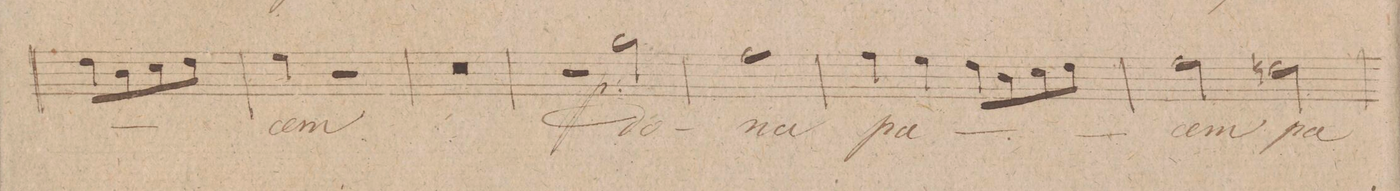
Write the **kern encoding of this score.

**kern	**text	**dynam
*I"Tenore.	*	*
*clefC4	*	*
*k[f#c#g#]	*	*
*met(c|)	*	*
*M2/2	*	*
8c#\L	.	.
8A\	.	.
8B\	.	.
8c#\J	.	.
=77	=77	=77
4d\	-cem	.
4ryy	.	.
2r	.	.
=78	=78	=78
0r	.	.
=79	=79	=79
=80	=80	=80
2r	.	.
.	.	p
2f#\	do-	.
=81	=81	=81
1e	-na	.
=82	=82	=82
4e\	pa-	.
4d\	.	.
8c#\L	.	.
8A\	.	.
8B\	.	.
8c#\J	.	.
=83	=83	=83
2d\	-cem	.
2cn\	pa-	.
=84	=84	=84
*-	*-	*-
